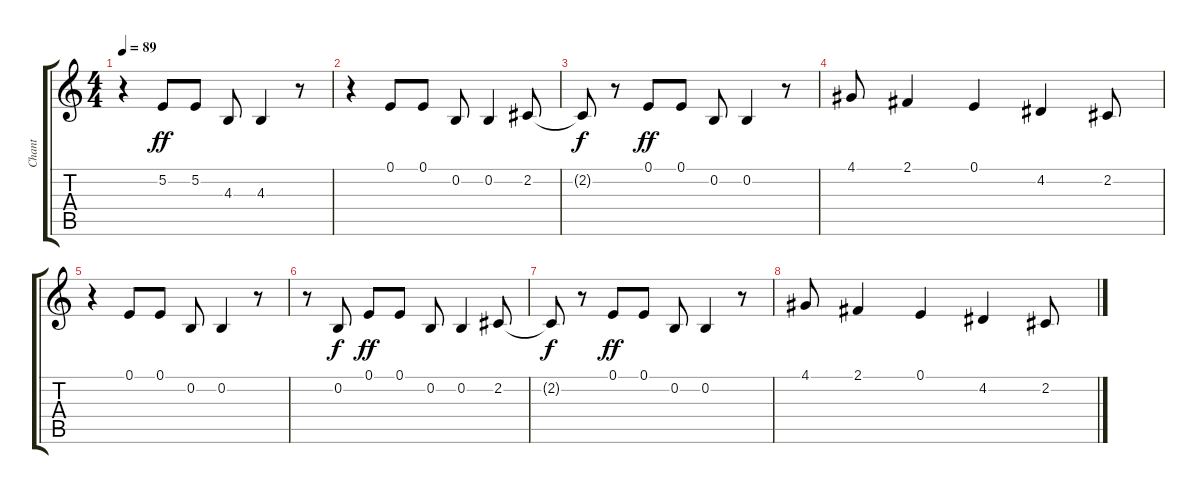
\track ("Chant" "Chant") {instrument ocarina}
\staff {score tabs}
\tuning (E4 B3 G3 D3 A2 E2) {hide}
\ts (4 4)
\tempo 89
\clef g2
\ks c
r.4{dy ff} 5.2.8 5.2.8 4.3.8 4.3.4 r.8 |
r.4 0.1.8 0.1.8 0.2.8 0.2.4 2.2.8 |
2.2{t}.8{dy f} r.8 0.1.8{dy ff} 0.1.8 0.2.8 0.2.4 r.8 |
4.1.8 2.1.4 0.1.4 4.2.4 2.2.8 |
r.4 0.1.8 0.1.8 0.2.8 0.2.4 r.8 |
r.8 0.2.8{dy f} 0.1.8{dy ff} 0.1.8 0.2.8 0.2.4 2.2.8 |
2.2{t}.8{dy f} r.8 0.1.8{dy ff} 0.1.8 0.2.8 0.2.4 r.8 |
4.1.8 2.1.4 0.1.4 4.2.4 2.2.8
